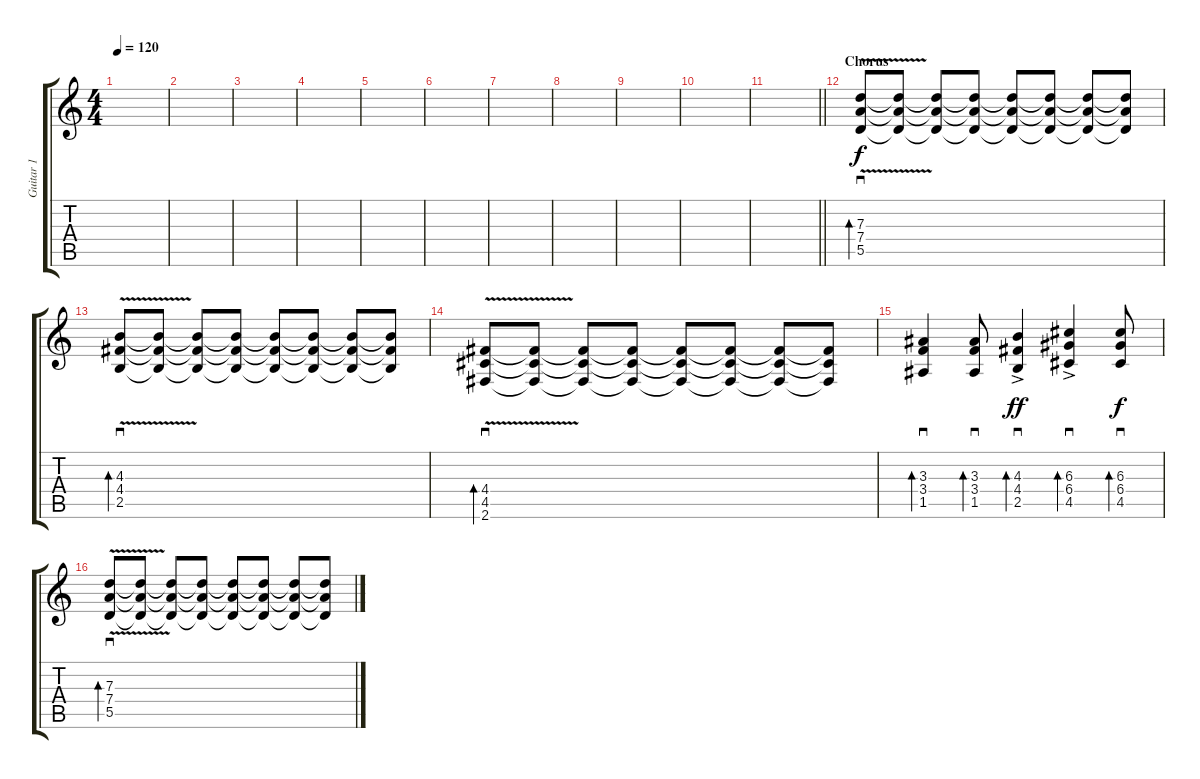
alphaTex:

\track ("Guitar 1" "Guitar 1") {instrument distortionguitar}
\staff {score tabs}
\tuning (E4 B3 G3 D3 A2 E2) {hide}
\ts (4 4)
\tempo 120
\clef g2
\ks c
|
|
|
|
|
|
|
|
|
|
\barLineRight lightlight
|
\section ("" "Chorus")
(7.3 7.4 5.5{v}).8{sd bd 60} (7.3{t} 7.4{t} 5.5{t}).8 (7.3{t} 7.4{t} 5.5{t}).8 (7.3{t} 7.4{t} 5.5{t}).8 (7.3{t} 7.4{t} 5.5{t}).8 (7.3{t} 7.4{t} 5.5{t}).8 (7.3{t} 7.4{t} 5.5{t}).8 (7.3{t} 7.4{t} 5.5{t}).8 |
(4.3{v} 4.4{v} 2.5{v}).8{sd bd 60} (4.3{t} 4.4{t} 2.5{t}).8 (4.3{t} 4.4{t} 2.5{t}).8 (4.3{t} 4.4{t} 2.5{t}).8 (4.3{t} 4.4{t} 2.5{t}).8 (4.3{t} 4.4{t} 2.5{t}).8 (4.3{t} 4.4{t} 2.5{t}).8 (4.3{t} 4.4{t} 2.5{t}).8 |
(4.4 4.5 2.6{v}).8{sd bd 60} (4.4{t} 4.5{t} 2.6{t}).8 (4.4{t} 4.5{t} 2.6{t}).8 (4.4{t} 4.5{t} 2.6{t}).8 (4.4{t} 4.5{t} 2.6{t}).8 (4.4{t} 4.5{t} 2.6{t}).8 (4.4{t} 4.5{t} 2.6{t}).8 (4.4{t} 4.5{t} 2.6{t}).8 |
(3.3 3.4 1.5).4{sd bd 30 volume 14} (3.3 3.4 1.5).8{sd bd 30} (4.3 4.4 2.5{ac}).4{sd bd 30 dy ff} (6.3 6.4 4.5{ac}).4{sd bd 30} (6.3 6.4 4.5).8{sd bd 30 dy f} |
(7.3 7.4 5.5{v}).8{sd bd 60} (7.3{t} 7.4{t} 5.5{t}).8 (7.3{t} 7.4{t} 5.5{t}).8 (7.3{t} 7.4{t} 5.5{t}).8 (7.3{t} 7.4{t} 5.5{t}).8 (7.3{t} 7.4{t} 5.5{t}).8 (7.3{t} 7.4{t} 5.5{t}).8 (7.3{t} 7.4{t} 5.5{t}).8
